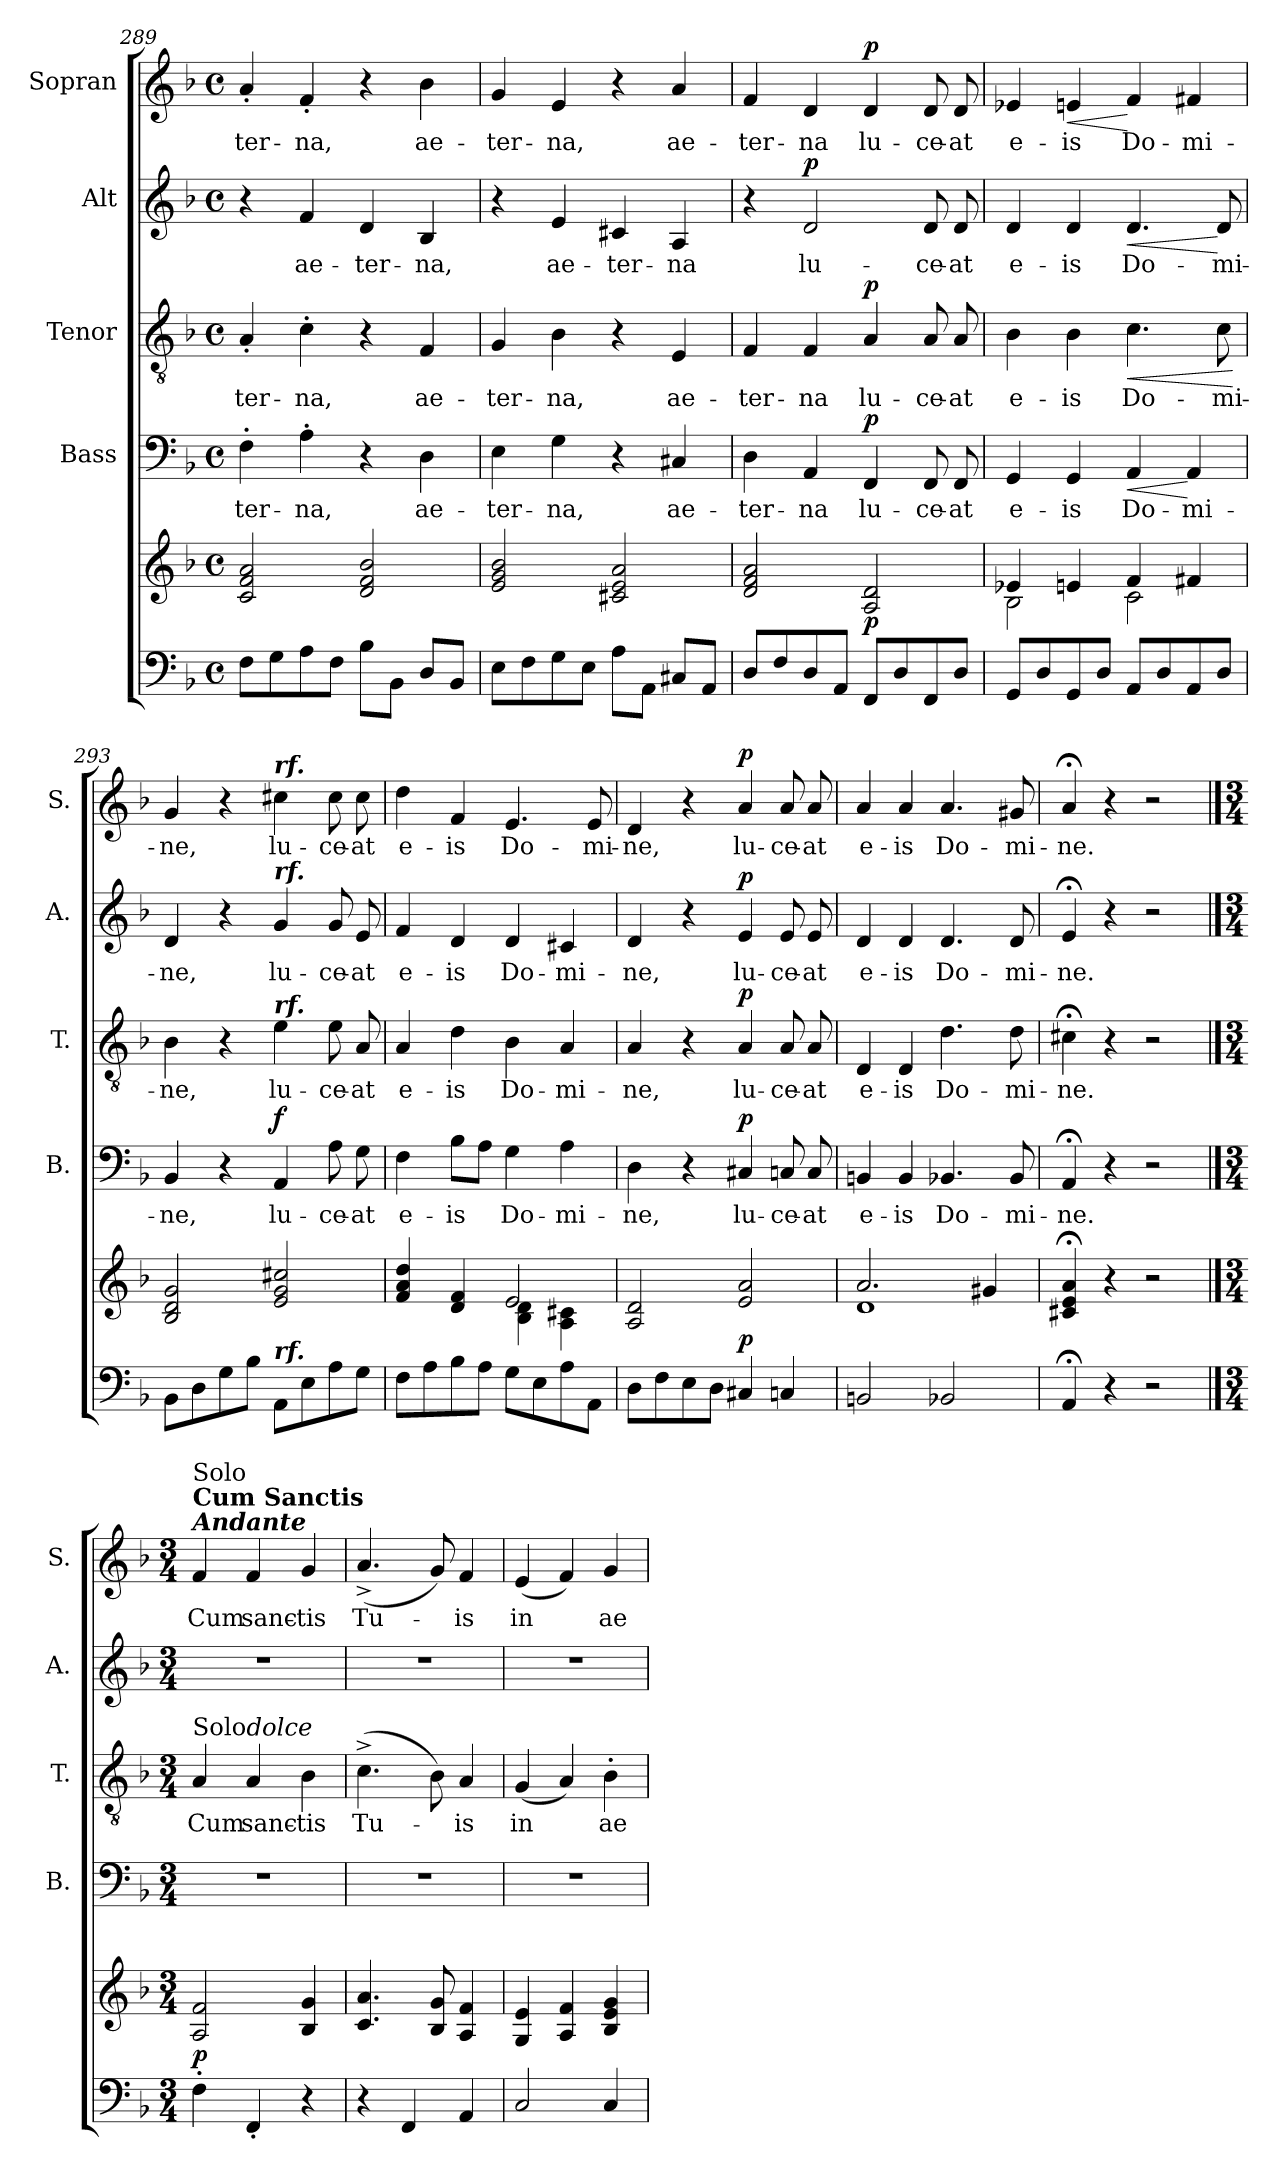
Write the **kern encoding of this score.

**kern	**kern	**dynam	**kern	**text	**dynam	**kern	**text	**dynam	**kern	**text	**dynam	**kern	**text	**dynam
*part5	*part5	*part5	*part4	*part4	*part4	*part3	*part3	*part3	*part2	*part2	*part2	*part1	*part1	*part1
*staff6	*staff5	*staff5/6	*staff4	*staff4	*staff4	*staff3	*staff3	*staff3	*staff2	*staff2	*staff2	*staff1	*staff1	*staff1
*	*	*	*I"Bass	*	*	*I"Tenor	*	*	*I"Alt	*	*	*I"Sopran	*	*
*	*	*	*I'B.	*	*	*I'T.	*	*	*I'A.	*	*	*I'S.	*	*
*clefF4	*clefG2	*	*clefF4	*	*	*clefGv2	*	*	*clefG2	*	*	*clefG2	*	*
*k[b-]	*k[b-]	*	*k[b-]	*	*	*k[b-]	*	*	*k[b-]	*	*	*k[b-]	*	*
*F:	*F:	*	*F:	*	*	*F:	*	*	*F:	*	*	*F:	*	*
*M4/4	*M4/4	*	*M4/4	*	*	*M4/4	*	*	*M4/4	*	*	*M4/4	*	*
*met(c)	*met(c)	*	*met(c)	*	*	*met(c)	*	*	*met(c)	*	*	*met(c)	*	*
=289	=289	=289	=289	=289	=289	=289	=289	=289	=289	=289	=289	=289	=289	=289
!	!	!	!	!LO:LY:b	!	!	!LO:LY:b	!	!	!	!	!	!LO:LY:b	!
8F\L	2c/ 2f/ 2a/	.	4F'>\	-ter-	.	4A'</	-ter-	.	4r	.	.	4a'</	-ter-	.
8G\	.	.	.	.	.	.	.	.	.	.	.	.	.	.
!	!	!	!	!LO:LY:b	!	!	!LO:LY:b	!	!	!LO:LY:b	!	!	!LO:LY:b	!
8A\	.	.	4A'>\	-na,	.	4c'>\	-na,	.	4f/	ae-	.	4f'</	-na,	.
8F\J	.	.	.	.	.	.	.	.	.	.	.	.	.	.
!	!	!	!	!	!	!	!	!	!	!LO:LY:b	!	!	!	!
8B-\L	2d/ 2f/ 2b-/	.	4r	.	.	4r	.	.	4d/	-ter-	.	4r	.	.
8BB-\J	.	.	.	.	.	.	.	.	.	.	.	.	.	.
!	!	!	!	!LO:LY:b	!	!	!LO:LY:b	!	!	!LO:LY:b	!	!	!LO:LY:b	!
8D/L	.	.	4D\	ae-	.	4F/	ae-	.	4B-/	-na,	.	4b-\	ae-	.
8BB-/J	.	.	.	.	.	.	.	.	.	.	.	.	.	.
!!LO:PB:g=z
=290	=290	=290	=290	=290	=290	=290	=290	=290	=290	=290	=290	=290	=290	=290
!	!	!	!	!LO:LY:b	!	!	!LO:LY:b	!	!	!	!	!	!LO:LY:b	!
8E\L	2e/ 2g/ 2b-/	.	4E\	-ter-	.	4G/	-ter-	.	4r	.	.	4g/	-ter-	.
8F\	.	.	.	.	.	.	.	.	.	.	.	.	.	.
!	!	!	!	!LO:LY:b	!	!	!LO:LY:b	!	!	!LO:LY:b	!	!	!LO:LY:b	!
8G\	.	.	4G\	-na,	.	4B-\	-na,	.	4e/	ae-	.	4e/	-na,	.
8E\J	.	.	.	.	.	.	.	.	.	.	.	.	.	.
!	!	!	!	!	!	!	!	!	!	!LO:LY:b	!	!	!	!
8A\L	2c#X/ 2e/ 2a/	.	4r	.	.	4r	.	.	4c#X/	-ter-	.	4r	.	.
8AA\J	.	.	.	.	.	.	.	.	.	.	.	.	.	.
!	!	!	!	!LO:LY:b	!	!	!LO:LY:b	!	!	!LO:LY:b	!	!	!LO:LY:b	!
8C#X/L	.	.	4C#X/	ae-	.	4E/	ae-	.	4A/	-na	.	4a/	ae-	.
8AA/J	.	.	.	.	.	.	.	.	.	.	.	.	.	.
=291	=291	=291	=291	=291	=291	=291	=291	=291	=291	=291	=291	=291	=291	=291
!	!	!	!	!LO:LY:b	!	!	!LO:LY:b	!	!	!	!	!	!LO:LY:b	!
8D/L	2d/ 2f/ 2a/	.	4D\	-ter-	.	4F/	-ter-	.	4r	.	.	4f/	-ter-	.
8F/	.	.	.	.	.	.	.	.	.	.	.	.	.	.
!	!	!	!	!LO:LY:b	!	!	!LO:LY:b	!	!	!LO:LY:b	!LO:DY:a	!	!LO:LY:b	!
8D/	.	.	4AA/	-na	.	4F/	-na	.	2d/	lu-	p	4d/	-na	.
8AA/J	.	.	.	.	.	.	.	.	.	.	.	.	.	.
!	!	!LO:DY:a=2	!	!LO:LY:b	!LO:DY:a	!	!LO:LY:b	!LO:DY:a	!	!	!	!	!LO:LY:b	!LO:DY:a
8FF/L	2A/ 2d/	p	4FF/	lu-	p	4A/	lu-	p	.	.	.	4d/	lu-	p
8D/	.	.	.	.	.	.	.	.	.	.	.	.	.	.
!	!	!	!	!LO:LY:b	!	!	!LO:LY:b	!	!	!LO:LY:b	!	!	!LO:LY:b	!
8FF/	.	.	8FF/	-ce-	.	8A/	-ce-	.	8d/	-ce-	.	8d/	-ce-	.
!	!	!	!	!LO:LY:b	!	!	!LO:LY:b	!	!	!LO:LY:b	!	!	!LO:LY:b	!
8D/J	.	.	8FF/	-at	.	8A/	-at	.	8d/	-at	.	8d/	-at	.
=292	=292	=292	=292	=292	=292	=292	=292	=292	=292	=292	=292	=292	=292	=292
*	*^	*	*	*	*	*	*	*	*	*	*	*	*	*
!	!	!	!	!	!LO:LY:b	!	!	!LO:LY:b	!	!	!LO:LY:b	!	!	!LO:LY:b	!
8GG/L	4e-X/	2B-\	.	4GG/	e-	.	4B-\	e-	.	4d/	e-	.	4e-X/	e-	.
8D/	.	.	.	.	.	.	.	.	.	.	.	.	.	.	.
!	!	!	!	!	!LO:LY:b	!	!	!LO:LY:b	!	!	!LO:LY:b	!	!	!LO:LY:b	!LO:HP:b
8GG/	4en/	.	.	4GG/	-is	.	4B-\	-is	.	4d/	-is	.	4en/	-is	<
8D/J	.	.	.	.	.	.	.	.	.	.	.	.	.	.	.
!	!	!	!	!	!LO:LY:b	!LO:HP:b	!	!LO:LY:b	!LO:HP:b	!	!LO:LY:b	!LO:HP:b	!	!LO:LY:b	!
8AA/L	4f/	2c\	.	4AA/	Do-	<	4.c\	Do-	<	4.d/	Do-	<	4f/	Do-	[
8D/	.	.	.	.	.	.	.	.	.	.	.	.	.	.	.
!	!	!	!	!	!LO:LY:b	!	!	!	!	!	!	!	!	!LO:LY:b	!
8AA/	4f#X/	.	.	4AA/	-mi-	[	.	.	.	.	.	.	4f#X/	-mi-	.
!	!	!	!	!	!	!	!	!LO:LY:b	!	!	!LO:LY:b	!	!	!	!
8D/J	.	.	.	.	.	.	8c\	-mi-	.	8d/	-mi-	[	.	.	.
*	*v	*v	*	*	*	*	*	*	*	*	*	*	*	*	*
.	.	.	.	.	.	.	.	[	.	.	.	.	.	.
=293	=293	=293	=293	=293	=293	=293	=293	=293	=293	=293	=293	=293	=293	=293
!	!	!	!	!LO:LY:b	!	!	!LO:LY:b	!	!	!LO:LY:b	!	!	!LO:LY:b	!
8BB-\L	2B-/ 2d/ 2g/	.	4BB-/	-ne,	.	4B-\	-ne,	.	4d/	-ne,	.	4g/	-ne,	.
8D\	.	.	.	.	.	.	.	.	.	.	.	.	.	.
8G\	.	.	4r	.	.	4r	.	.	4r	.	.	4r	.	.
8B-\J	.	.	.	.	.	.	.	.	.	.	.	.	.	.
!	!	!	!	!	!	!	!	!	!	!	!	!LO:TX:a:Bi:t=rf.	!	!
!	!	!	!	!	!	!	!	!	!LO:TX:a:Bi:t=rf.	!	!	!	!	!
!	!	!	!	!	!	!LO:TX:a:Bi:t=rf.	!	!	!	!	!	!	!	!
!LO:TX:a:Bi:t=rf.	!	!	!	!	!	!	!	!	!	!	!	!	!	!
!	!	!	!	!LO:LY:b	!LO:DY:a	!	!LO:LY:b	!	!	!LO:LY:b	!	!	!LO:LY:b	!
8AA\L	2e/ 2g/ 2cc#X/	.	4AA/	lu-	f	4e\	lu-	.	4g/	lu-	.	4cc#X\	lu-	.
8E\	.	.	.	.	.	.	.	.	.	.	.	.	.	.
!	!	!	!	!LO:LY:b	!	!	!LO:LY:b	!	!	!LO:LY:b	!	!	!LO:LY:b	!
8A\	.	.	8A\	-ce-	.	8e\	-ce-	.	8g/	-ce-	.	8cc#\	-ce-	.
!	!	!	!	!LO:LY:b	!	!	!LO:LY:b	!	!	!LO:LY:b	!	!	!LO:LY:b	!
8G\J	.	.	8G\	-at	.	8A/	-at	.	8e/	-at	.	8cc#\	-at	.
!!LO:LB:g=z
=294	=294	=294	=294	=294	=294	=294	=294	=294	=294	=294	=294	=294	=294	=294
*	*^	*	*	*	*	*	*	*	*	*	*	*	*	*
!	!	!	!	!	!LO:LY:b	!	!	!LO:LY:b	!	!	!LO:LY:b	!	!	!LO:LY:b	!
8F\L	4f/ 4a/ 4dd/	2ryy	.	4F\	e-	.	4A/	e-	.	4f/	e-	.	4dd\	e-	.
8A\	.	.	.	.	.	.	.	.	.	.	.	.	.	.	.
!	!	!	!	!	!LO:LY:b	!	!	!LO:LY:b	!	!	!LO:LY:b	!	!	!LO:LY:b	!
8B-\	4d/ 4f/	.	.	8B-\L	-is	.	4d\	-is	.	4d/	-is	.	4f/	-is	.
8A\J	.	.	.	8A\J	.	.	.	.	.	.	.	.	.	.	.
!	!	!	!	!	!LO:LY:b	!	!	!LO:LY:b	!	!	!LO:LY:b	!	!	!LO:LY:b	!
8G\L	2e/	4B-\ 4d\	.	4G\	Do-	.	4B-\	Do-	.	4d/	Do-	.	4.e/	Do-	.
8E\	.	.	.	.	.	.	.	.	.	.	.	.	.	.	.
!	!	!	!	!	!LO:LY:b	!	!	!LO:LY:b	!	!	!LO:LY:b	!	!	!	!
8A\	.	4A\ 4c#X\	.	4A\	-mi-	.	4A/	-mi-	.	4c#X/	-mi-	.	.	.	.
!	!	!	!	!	!	!	!	!	!	!	!	!	!	!LO:LY:b	!
8AA\J	.	.	.	.	.	.	.	.	.	.	.	.	8e/	-mi-	.
*	*v	*v	*	*	*	*	*	*	*	*	*	*	*	*	*
=295	=295	=295	=295	=295	=295	=295	=295	=295	=295	=295	=295	=295	=295	=295
!	!	!	!	!LO:LY:b	!	!	!LO:LY:b	!	!	!LO:LY:b	!	!	!LO:LY:b	!
8D\L	2A/ 2d/	.	4D\	-ne,	.	4A/	-ne,	.	4d/	-ne,	.	4d/	-ne,	.
8F\	.	.	.	.	.	.	.	.	.	.	.	.	.	.
8E\	.	.	4r	.	.	4r	.	.	4r	.	.	4r	.	.
8D\J	.	.	.	.	.	.	.	.	.	.	.	.	.	.
!	!	!LO:DY:a=2	!	!LO:LY:b	!LO:DY:a	!	!LO:LY:b	!LO:DY:a	!	!LO:LY:b	!LO:DY:a	!	!LO:LY:b	!LO:DY:a
4C#X/	2e/ 2a/	p	4C#X/	lu-	p	4A/	lu-	p	4e/	lu-	p	4a/	lu-	p
!	!	!	!	!LO:LY:b	!	!	!LO:LY:b	!	!	!LO:LY:b	!	!	!LO:LY:b	!
4Cn/	.	.	8Cn/	-ce-	.	8A/	-ce-	.	8e/	-ce-	.	8a/	-ce-	.
!	!	!	!	!LO:LY:b	!	!	!LO:LY:b	!	!	!LO:LY:b	!	!	!LO:LY:b	!
.	.	.	8C/	-at	.	8A/	-at	.	8e/	-at	.	8a/	-at	.
=296	=296	=296	=296	=296	=296	=296	=296	=296	=296	=296	=296	=296	=296	=296
*	*^	*	*	*	*	*	*	*	*	*	*	*	*	*
!	!	!	!	!	!LO:LY:b	!	!	!LO:LY:b	!	!	!LO:LY:b	!	!	!LO:LY:b	!
2BBn/	2.a/	1d	.	4BBn/	e-	.	4D/	e-	.	4d/	e-	.	4a/	e-	.
!	!	!	!	!	!LO:LY:b	!	!	!LO:LY:b	!	!	!LO:LY:b	!	!	!LO:LY:b	!
.	.	.	.	4BB/	-is	.	4D/	-is	.	4d/	-is	.	4a/	-is	.
!	!	!	!	!	!LO:LY:b	!	!	!LO:LY:b	!	!	!LO:LY:b	!	!	!LO:LY:b	!
2BB-X/	.	.	.	4.BB-X/	Do-	.	4.d\	Do-	.	4.d/	Do-	.	4.a/	Do-	.
.	4g#X/	.	.	.	.	.	.	.	.	.	.	.	.	.	.
!	!	!	!	!	!LO:LY:b	!	!	!LO:LY:b	!	!	!LO:LY:b	!	!	!LO:LY:b	!
.	.	.	.	8BB-/	-mi-	.	8d\	-mi-	.	8d/	-mi-	.	8g#X/	-mi-	.
*	*v	*v	*	*	*	*	*	*	*	*	*	*	*	*	*
=297	=297	=297	=297	=297	=297	=297	=297	=297	=297	=297	=297	=297	=297	=297
!	!	!	!	!LO:LY:b	!	!	!LO:LY:b	!	!	!LO:LY:b	!	!	!LO:LY:b	!
4AA;</	4c#X/;< 4e/;< 4a/;<	.	4AA;</	-ne.	.	4c#X;<\	-ne.	.	4e;</	-ne.	.	4a;</	-ne.	.
4r	4r	.	4r	.	.	4r	.	.	4r	.	.	4r	.	.
2r	2r	.	2r	.	.	2r	.	.	2r	.	.	2r	.	.
!!LO:PB:g=z
==298	==298	==298	==298	==298	==298	==298	==298	==298	==298	==298	==298	==298	==298	==298
*M3/4	*M3/4	*	*M3/4	*	*	*M3/4	*	*	*M3/4	*	*	*M3/4	*	*
!	!	!	!	!	!	!	!	!	!	!	!	!LO:TX:a:Bi:t=Andante	!	!
!	!	!	!	!	!	!	!	!	!	!	!	!LO:TX:a:B:t=Cum Sanctis	!	!
!	!	!	!	!	!	!	!	!	!	!	!	!LO:TX:a:t=Solo	!	!
!	!	!	!	!	!	!LO:TX:a:t=Solo	!	!	!	!	!	!	!	!
!	!	!LO:DY:a=2	!	!	!	!	!LO:LY:b	!	!	!	!	!	!LO:LY:b	!
4F'>\	2A/ 2f/	p	2.r	.	.	4A/	Cum	.	2.r	.	.	4f/	Cum	.
!	!	!	!	!	!	!LO:TX:a:i:t=dolce	!	!	!	!	!	!	!	!
!	!	!	!	!	!	!	!LO:LY:b	!	!	!	!	!	!LO:LY:b	!
4FF'</	.	.	.	.	.	4A/	sanc-	.	.	.	.	4f/	sanc-	.
!	!	!	!	!	!	!	!LO:LY:b	!	!	!	!	!	!LO:LY:b	!
4r	4B-/ 4g/	.	.	.	.	4B-\	-tis	.	.	.	.	4g/	-tis	.
=299	=299	=299	=299	=299	=299	=299	=299	=299	=299	=299	=299	=299	=299	=299
!	!	!	!	!	!	!	!LO:LY:b	!	!	!	!	!	!LO:LY:b	!
4r	4.c/ 4.a/	.	2.r	.	.	(>4.c^>\	Tu-	.	2.r	.	.	(<4.a^>/	Tu-	.
4FF/	.	.	.	.	.	.	.	.	.	.	.	.	.	.
.	8B-/ 8g/	.	.	.	.	8B-\)	.	.	.	.	.	8g/)	.	.
!	!	!	!	!	!	!	!LO:LY:b	!	!	!	!	!	!LO:LY:b	!
4AA/	4A/ 4f/	.	.	.	.	4A/	-is	.	.	.	.	4f/	-is	.
=300	=300	=300	=300	=300	=300	=300	=300	=300	=300	=300	=300	=300	=300	=300
!	!	!	!	!	!	!	!LO:LY:b	!	!	!	!	!	!LO:LY:b	!
2C/	4G/ 4e/	.	2.r	.	.	(<4G/	in	.	2.r	.	.	(<4e/	in	.
.	4A/ 4f/	.	.	.	.	4A/)	.	.	.	.	.	4f/)	.	.
!	!	!	!	!	!	!	!LO:LY:b	!	!	!	!	!	!LO:LY:b	!
4C/	4B-/ 4e/ 4g/	.	.	.	.	4B-'>\	ae-	.	.	.	.	4g/	ae-	.
=	=	=	=	=	=	=	=	=	=	=	=	=	=	=
*-	*-	*-	*-	*-	*-	*-	*-	*-	*-	*-	*-	*-	*-	*-
